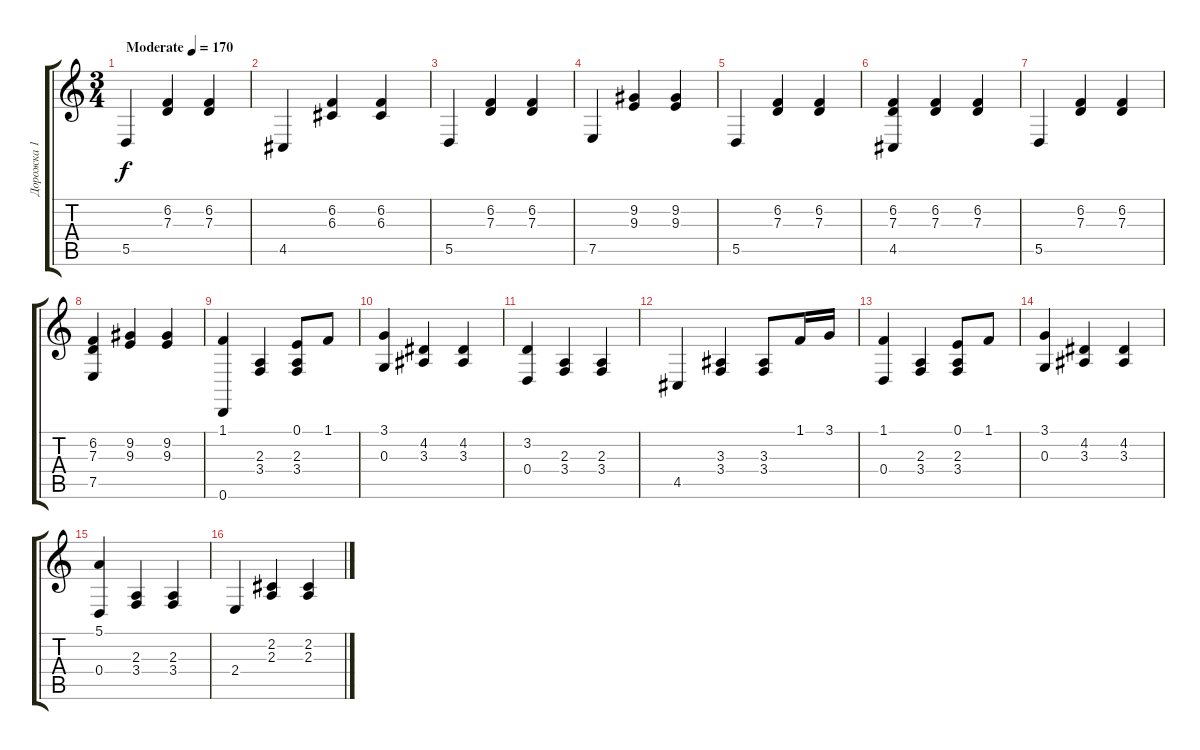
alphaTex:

\track ("Дорожка 1" "Дорожка 1") {instrument harpsichord}
\staff {score tabs}
\tuning (E4 B3 G3 D3 A2 D2) {hide}
\ts (3 4)
\tempo (170 "Moderate")
\clef g2
\ks c
5.5.4{dy f instrument harpsichord} (6.2 7.3).4 (6.2 7.3).4 |
4.5.4 (6.2 6.3).4 (6.2 6.3).4 |
5.5.4 (6.2 7.3).4 (6.2 7.3).4 |
7.5.4 (9.2 9.3).4 (9.2 9.3).4 |
5.5.4 (6.2 7.3).4 (6.2 7.3).4 |
(6.2 7.3 4.5).4 (6.2 7.3).4 (6.2 7.3).4 |
5.5.4 (6.2 7.3).4 (6.2 7.3).4 |
(6.2 7.3 7.5).4 (9.2 9.3).4 (9.2 9.3).4 |
(1.1 0.6).4 (2.3 3.4).4 (0.1 2.3 3.4).8 1.1.8 |
(3.1 0.3).4 (4.2 3.3).4 (4.2 3.3).4 |
(3.2 0.4).4 (2.3 3.4).4 (2.3 3.4).4 |
4.5.4 (3.3 3.4).4 (3.3 3.4).8 1.1.16 3.1.16 |
(1.1 0.4).4 (2.3 3.4).4 (0.1 2.3 3.4).8 1.1.8 |
(3.1 0.3).4 (4.2 3.3).4 (4.2 3.3).4 |
(5.1 0.4).4 (2.3 3.4).4 (2.3 3.4).4 |
2.4.4 (2.2 2.3).4 (2.2 2.3).4
